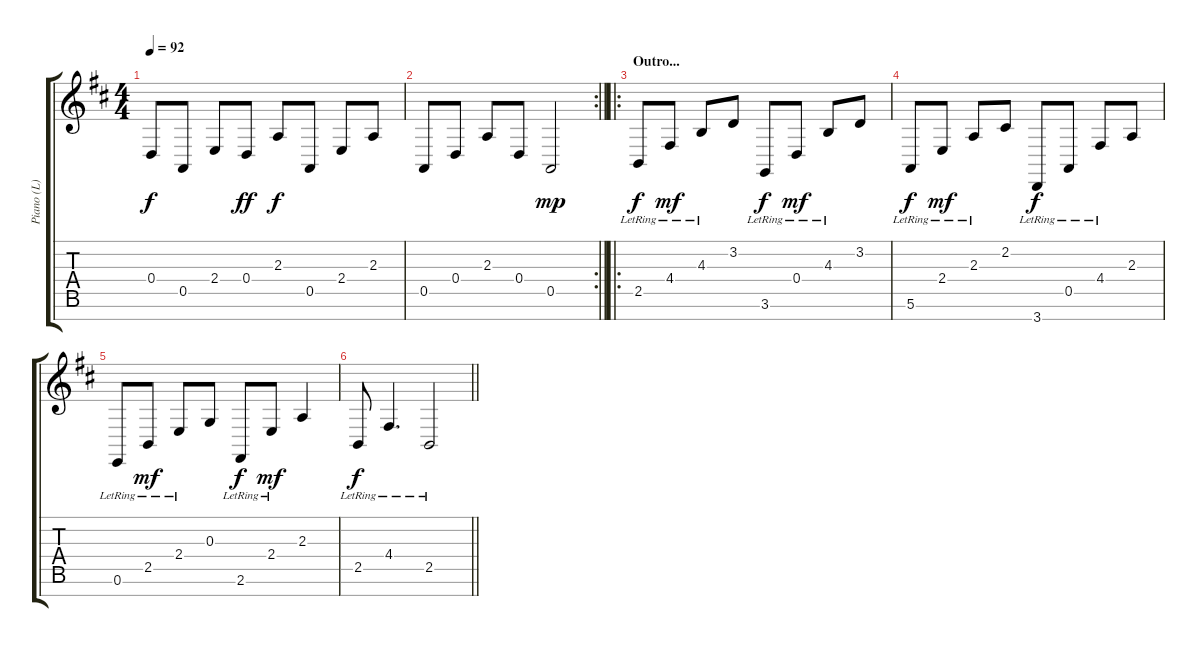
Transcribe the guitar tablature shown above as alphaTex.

\track ("Piano (L)" "Piano (L)") {instrument acousticgrandpiano}
\staff {score tabs}
\tuning (E4 B3 G3 D3 A2 E2 B1) {hide}
\ts (4 4)
\tempo 92
\clef g2
\ks d
0.4.8{dy f} 0.5.8 2.4.8 0.4.8{dy ff} 2.3.8{dy f} 0.5.8 2.4.8 2.3.8 |
\rc 2
\barLineRight lightlight
0.5.8 0.4.8 2.3.8 0.4.8 0.5.2{dy mp} |
\ro
\section ("" "Outro...")
2.5{lr}.8{dy f} 4.4{lr}.8{dy mf} 4.3{lr}.8 3.2.8 3.6{lr}.8{dy f} 0.4{lr}.8{dy mf} 4.3{lr}.8 3.2.8 |
5.6{lr}.8{dy f} 2.4{lr}.8{dy mf} 2.3{lr}.8 2.2.8 3.7{lr}.8{dy f} 0.5{lr}.8 4.4{lr}.8 2.3.8 |
0.6{lr}.8 2.5{lr}.8{dy mf} 2.4{lr}.8 0.3.8 2.6{lr}.8{dy f} 2.4{lr}.8{dy mf} 2.3.4 |
\barLineRight lightlight
2.5{lr}.8{dy f} 4.4{lr}.4{d} 2.5{lr}.2
